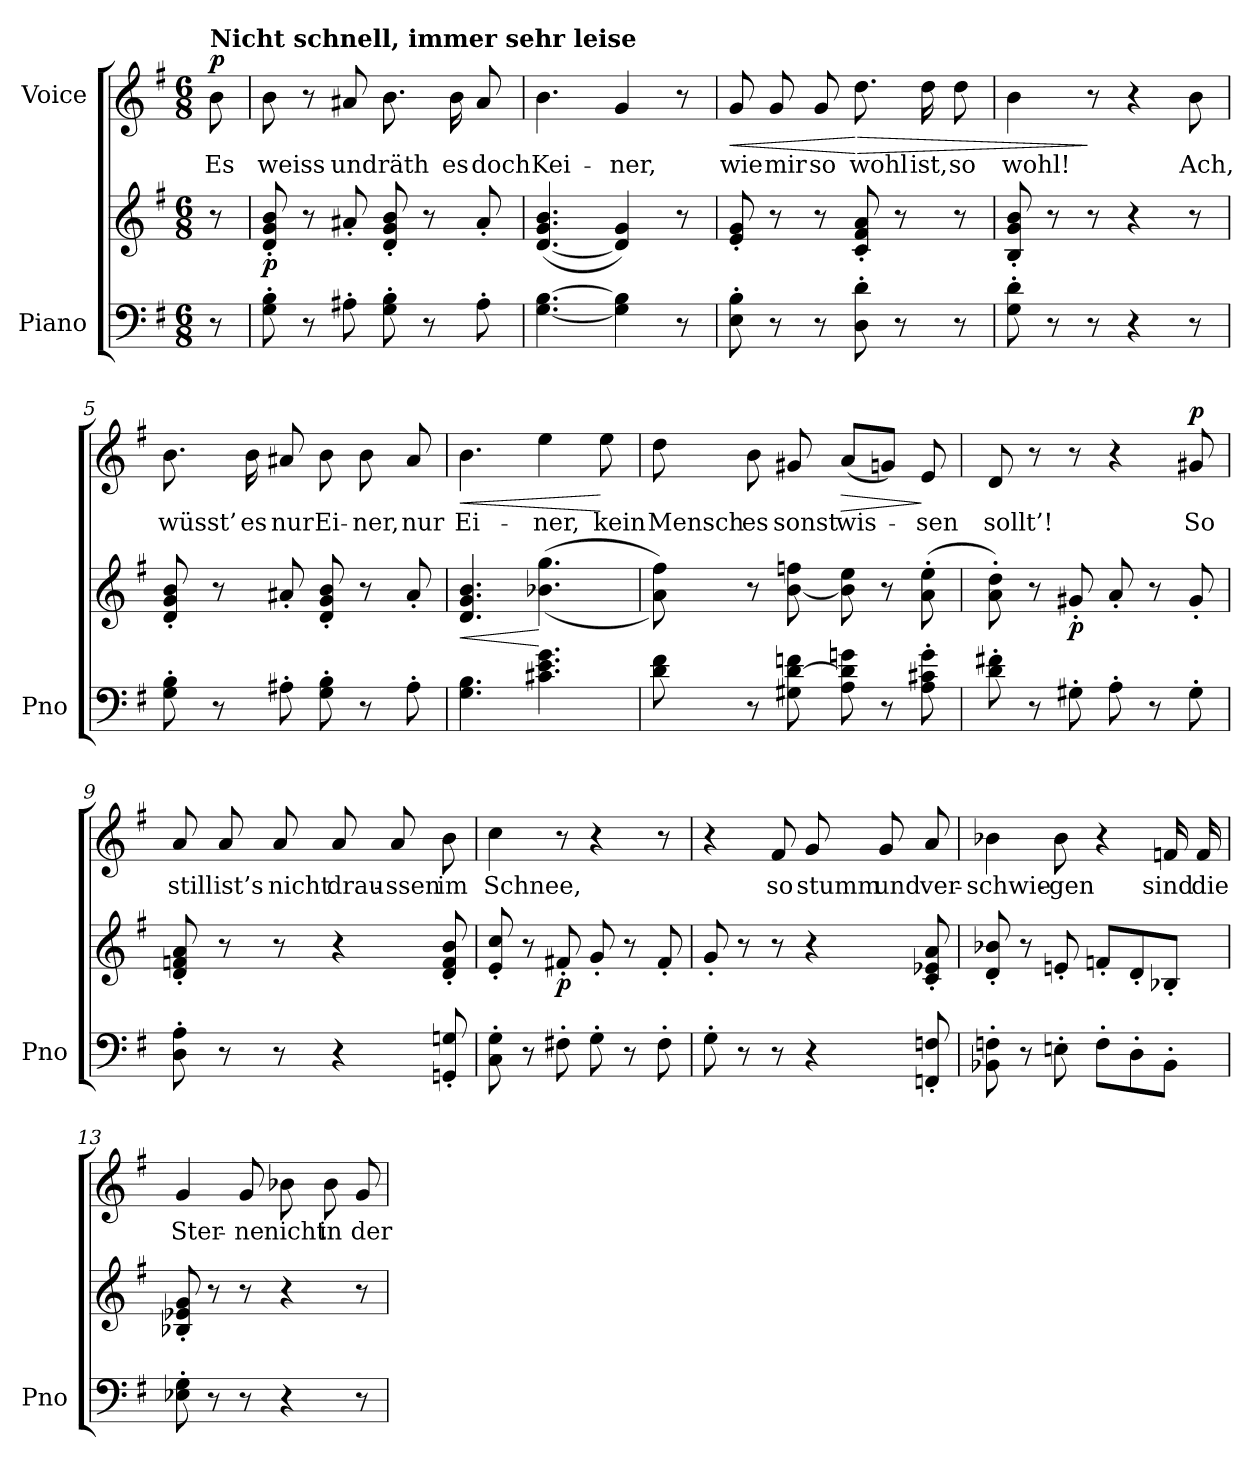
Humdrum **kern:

**kern	**kern	**dynam	**kern	**text	**dynam
*part2	*part2	*part2	*part1	*part1	*part1
*staff3	*staff2	*staff2/3	*staff1	*staff1	*staff1
*I"Piano	*	*	*I"Voice	*	*
*I'Pno	*	*	*	*	*
*clefF4	*clefG2	*	*clefG2	*	*
*k[f#]	*k[f#]	*	*k[f#]	*	*
*M6/8	*M6/8	*	*M6/8	*	*
=	=	=	=	=	=
!	!	!	!LO:TX:a:B:t=Nicht schnell, immer sehr leise	!	!
!	!	!	!	!LO:LY:b	!LO:DY:a
8r	8r	.	8b\	Es	p
=1	=1	=1	=1	=1	=1
!	!	!LO:DY:b	!	!LO:LY:b	!
8G\' 8B\'	8d/' 8g/' 8b/'	p	8b\	weiss	.
8r	8r	.	8r	.	.
!	!	!	!	!LO:LY:b	!
8A#X'\	8a#X'/	.	8a#X/	und	.
!	!	!	!	!LO:LY:b	!
8G\' 8B\'	8d/' 8g/' 8b/'	.	8.b\	räth	.
8r	8r	.	.	.	.
!	!	!	!	!LO:LY:b	!
.	.	.	16b\	es	.
!	!	!	!	!LO:LY:b	!
8A#'\	8a#'/	.	8a#/	doch	.
=2	=2	=2	=2	=2	=2
!	!	!	!	!LO:LY:b	!
[4.G\ [4.B\	(>[4.d/ 4.g/ 4.b/	.	4.b\	Kei-	.
!	!	!	!	!LO:LY:b	!
4G\] 4B\]	4d/] 4g/)	.	4g/	-ner,	.
8r	8r	.	8r	.	.
=3	=3	=3	=3	=3	=3
!	!	!	!	!LO:LY:b	!LO:HP:b
8E\' 8B\'	8e/' 8g/'	.	8g/	wie	<
!	!	!	!	!LO:LY:b	!
8r	8r	.	8g/	mir	.
!	!	!	!	!LO:LY:b	!
8r	8r	.	8g/	so	.
!	!	!	!	!LO:LY:b	!LO:HP:n=1:b
8D\' 8d\'	8c/' 8f#/' 8a/'	.	8.dd\	wohl	[ >
8r	8r	.	.	.	.
!	!	!	!	!LO:LY:b	!
.	.	.	16dd\	ist,	.
!	!	!	!	!LO:LY:b	!
8r	8r	.	8dd\	so	.
=4	=4	=4	=4	=4	=4
!	!	!	!	!LO:LY:b	!
8G\' 8d\'	8B/' 8g/' 8b/'	.	4b\	wohl!	.
8r	8r	.	.	.	.
8r	8r	.	8r	.	]
4r	4r	.	4r	.	.
!	!	!	!	!LO:LY:b	!
8r	8r	.	8b\	Ach,	.
!!LO:LB:g=z
=5	=5	=5	=5	=5	=5
!	!	!	!	!LO:LY:b	!
8G\' 8B\'	8d/' 8g/' 8b/'	.	8.b\	wüsst’	.
8r	8r	.	.	.	.
!	!	!	!	!LO:LY:b	!
.	.	.	16b\	es	.
!	!	!	!	!LO:LY:b	!
8A#X'\	8a#X'/	.	8a#X/	nur	.
!	!	!	!	!LO:LY:b	!
8G\' 8B\'	8d/' 8g/' 8b/'	.	8b\	Ei-	.
!	!	!	!	!LO:LY:b	!
8r	8r	.	8b\	-ner,	.
!	!	!	!	!LO:LY:b	!
8A#'\	8a#'/	.	8a#/	nur	.
=6	=6	=6	=6	=6	=6
!	!	!LO:HP:b	!	!LO:LY:b	!LO:HP:b
4.G\ 4.B\	4.d/ 4.g/ 4.b/	<	4.b\	Ei-	<
!	!	!	!	!LO:LY:b	!
4.c#X\ 4.e\ 4.g\	(<(>4.b-X\ 4.gg\	[	4ee\	-ner,	.
!	!	!	!	!LO:LY:b	!
.	.	.	8ee\	kein	[
=7	=7	=7	=7	=7	=7
!	!	!	!	!LO:LY:b	!
8d\ 8f#\	8a\ 8ff#\))	.	8dd\	Mensch	.
!	!	!	!	!LO:LY:b	!
8r	8r	.	8b\	es	.
!	!	!	!	!LO:LY:b	!
8G#X\ [8d\ 8fn\	[8b\ 8ffn\	.	8g#X/	sonst	.
!	!	!	!	!LO:LY:b	!LO:HP:b
8A\ 8d\] 8gn\	8b\] 8ee\	.	(<8a/L	wis-	>
8r	8r	.	8gn/J)	.	.
!	!	!	!	!LO:LY:b	!
8A\' 8c#X\' 8g\'	(>8a\' 8ee\'	.	8e/	-sen	]
=8	=8	=8	=8	=8	=8
!	!	!	!	!LO:LY:b	!
8d\' 8f#X\'	8a\' 8dd\')	.	8d/	sollt’!	.
8r	8r	.	8r	.	.
!	!	!LO:DY:b	!	!	!
8G#X'\	8g#X'/	p	8r	.	.
8A'\	8a'/	.	4r	.	.
8r	8r	.	.	.	.
!	!	!	!	!LO:LY:b	!LO:DY:a
8G#'\	8g#'/	.	8g#X/	So	p
!!LO:LB:g=z
=9	=9	=9	=9	=9	=9
!	!	!	!	!LO:LY:b	!
8D\' 8A\'	8d/' 8fn/' 8a/'	.	8a/	still	.
!	!	!	!	!LO:LY:b	!
8r	8r	.	8a/	ist’s	.
!	!	!	!	!LO:LY:b	!
8r	8r	.	8a/	nicht	.
!	!	!	!	!LO:LY:b	!
4r	4r	.	8a/	drau-	.
!	!	!	!	!LO:LY:b	!
.	.	.	8a/	-ssen	.
!	!	!	!	!LO:LY:b	!
8GGn/' 8Gn/'	8d/' 8f/' 8b/'	.	8b\	im	.
=10	=10	=10	=10	=10	=10
!	!	!	!	!LO:LY:b	!
8C\' 8G\'	8e/' 8cc/'	.	4cc\	Schnee,	.
8r	8r	.	.	.	.
!	!	!LO:DY:b	!	!	!
8F#X'\	8f#X'/	p	8r	.	.
8G'\	8g'/	.	4r	.	.
8r	8r	.	.	.	.
8F#'\	8f#'/	.	8r	.	.
=11	=11	=11	=11	=11	=11
8G'\	8g'/	.	4r	.	.
8r	8r	.	.	.	.
!	!	!	!	!LO:LY:b	!
8r	8r	.	8f#/	so	.
!	!	!	!	!LO:LY:b	!
4r	4r	.	8g/	stumm	.
!	!	!	!	!LO:LY:b	!
.	.	.	8g/	und	.
!	!	!	!	!LO:LY:b	!
8FFn/' 8Fn/'	8c/' 8e-X/' 8a/'	.	8a/	ver-	.
=12	=12	=12	=12	=12	=12
!	!	!	!	!LO:LY:b	!
8BB-X\' 8Fn\'	8d/' 8b-X/'	.	4b-X\	-schwie-	.
8r	8r	.	.	.	.
!	!	!	!	!LO:LY:b	!
8En'\	8en'/	.	8b-\	-gen	.
8F'\L	8fn'/L	.	4r	.	.
8D'\	8d'/	.	.	.	.
!	!	!	!	!LO:LY:b	!
8BB-'\J	8B-X'/J	.	16fn/	sind	.
!	!	!	!	!LO:LY:b	!
.	.	.	16f/	die	.
!!LO:LB:g=z
=13	=13	=13	=13	=13	=13
!	!	!	!	!LO:LY:b	!
8E-X\' 8G\'	8B-X/' 8e-X/' 8g/'	.	4g/	Ster-	.
8r	8r	.	.	.	.
!	!	!	!	!LO:LY:b	!
8r	8r	.	8g/	-ne	.
!	!	!	!	!LO:LY:b	!
4r	4r	.	8b-X\	nicht	.
!	!	!	!	!LO:LY:b	!
.	.	.	8b-\	in	.
!	!	!	!	!LO:LY:b	!
8r	8r	.	8g/	der	.
=	=	=	=	=	=
*-	*-	*-	*-	*-	*-
